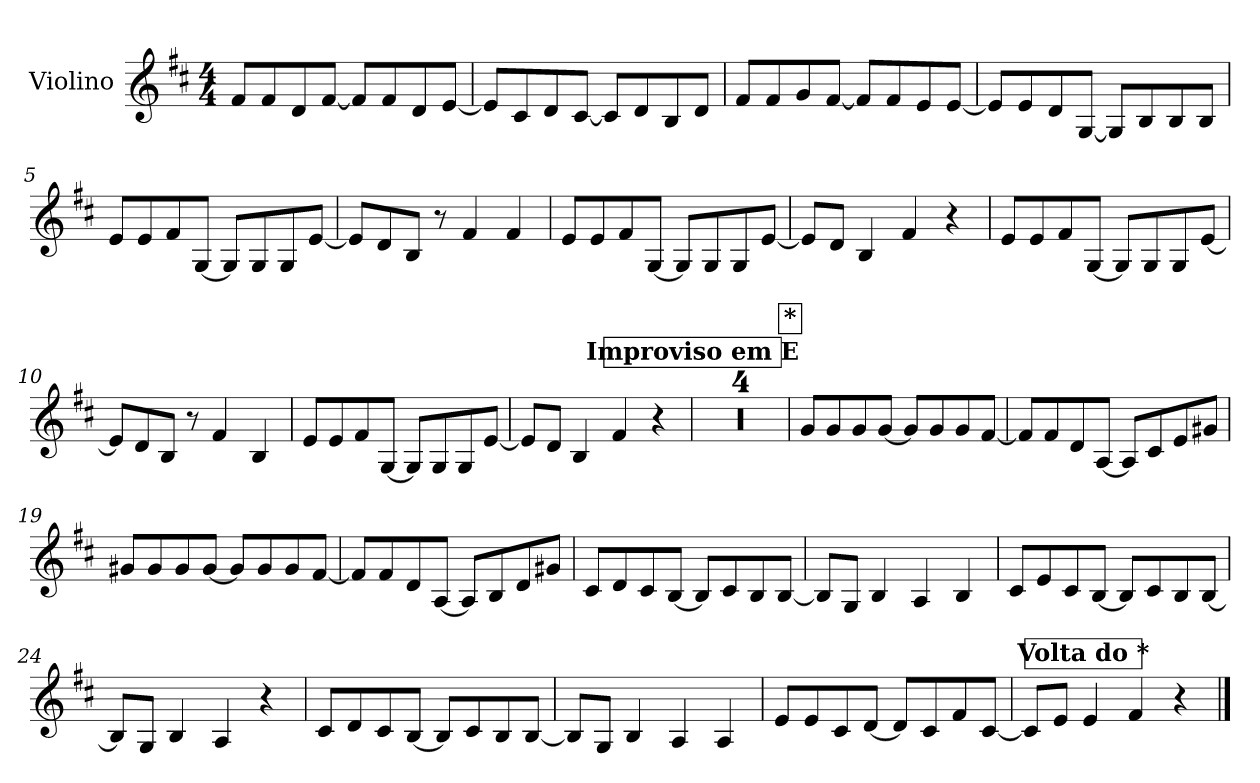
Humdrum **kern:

**kern
*part1
*staff1
*I"Violino
*I'Vln.
*clefG2
*k[f#c#]
*M4/4
=1
8f#/L
8f#/
8d/
[8f#/J
8f#/L]
8f#/
8d/
[8e/J
=2
8e/L]
8c#/
8d/
[8c#/J
8c#/L]
8d/
8B/
8d/J
=3
8f#/L
8f#/
8g/
[8f#/J
8f#/L]
8f#/
8e/
[8e/J
=4
8e/L]
8e/
8d/
[8G/J
8G/L]
8B/
8B/
8B/J
!!LO:LB:g=z
=5
8e/L
8e/
8f#/
[8G/J
8G/L]
8G/
8G/
[8e/J
=6
8e/L]
8d/
8B/J
8r
4f#/
4f#/
=7
8e/L
8e/
8f#/
[8G/J
8G/L]
8G/
8G/
[8e/J
=8
8e/L]
8d/J
4B/
4f#/
4r
=9
8e/L
8e/
8f#/
[8G/J
8G/L]
8G/
8G/
[8e/J
!!LO:LB:g=z
=10
8e/L]
8d/
8B/J
8r
4f#/
4B/
=11
8e/L
8e/
8f#/
[8G/J
8G/L]
8G/
8G/
[8e/J
=12
8e/L]
8d/J
4B/
4f#/
4r
!!LO:REH:place=s1:a:B:fs=14:t=Improviso em E
=13
1r
=14
1r
=15
1r
=16
1r
!!LO:REH:place=s1:a:B:fs=14:t=*
=17
8g/L
8g/
8g/
[8g/J
8g/L]
8g/
8g/
[8f#/J
!!LO:LB:g=z
=18
8f#/L]
8f#/
8d/
[8A/J
8A/L]
8c#/
8e/
8g#X/J
=19
8g#X/L
8g#/
8g#/
[8g#/J
8g#/L]
8g#/
8g#/
[8f#/J
=20
8f#/L]
8f#/
8d/
[8A/J
8A/L]
8B/
8d/
8g#X/J
=21
8c#/L
8d/
8c#/
[8B/J
8B/L]
8c#/
8B/
[8B/J
!!LO:LB:g=z
=22
8B/L]
8G/J
4B/
4A/
4B/
=23
8c#/L
8e/
8c#/
[8B/J
8B/L]
8c#/
8B/
[8B/J
=24
8B/L]
8G/J
4B/
4A/
4r
=25
8c#/L
8d/
8c#/
[8B/J
8B/L]
8c#/
8B/
[8B/J
=26
8B/L]
8G/J
4B/
4A/
4A/
!!LO:LB:g=z
=27
8e/L
8e/
8c#/
[8d/J
8d/L]
8c#/
8f#/
[8c#/J
!!LO:REH:place=s1:a:B:fs=14:t=Volta do *:qo=1
=28
8c#/L]
8e/J
4e/
4f#/
4r
==
*-
